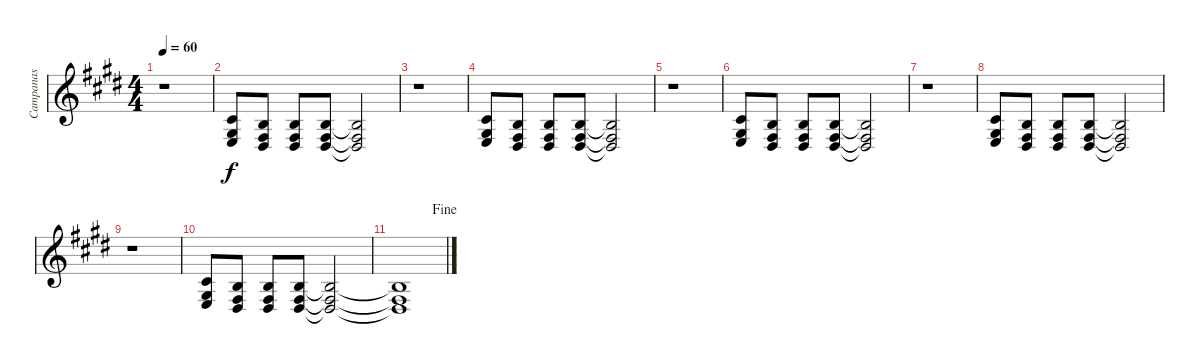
\track ("Campanas" "Campanas") {instrument glockenspiel}
\staff {score}
\tuning (E4 B3 G3 D3 A2) {hide}
\ts (4 4)
\tempo 60
\clef g2
\ks e
r.1{dy f} |
(2.2 1.3 2.4).8 (0.2 4.4 6.5).8 (0.2 4.4 6.5).8 (0.2 1.4 9.5).8 (0.2{t} 1.4{t} 9.5{t}).2 |
r.1 |
(2.2 1.3 2.4).8 (0.2 4.4 6.5).8 (0.2 4.4 6.5).8 (0.2 1.4 9.5).8 (0.2{t} 1.4{t} 9.5{t}).2 |
r.1 |
(2.2 1.3 2.4).8 (0.2 4.4 6.5).8 (0.2 4.4 6.5).8 (0.2 1.4 9.5).8 (0.2{t} 1.4{t} 9.5{t}).2 |
r.1 |
(2.2 1.3 2.4).8 (0.2 4.4 6.5).8 (0.2 4.4 6.5).8 (0.2 1.4 9.5).8 (0.2{t} 1.4{t} 9.5{t}).2 |
r.1 |
(2.2 1.3 2.4).8 (0.2 4.4 6.5).8 (0.2 4.4 6.5).8 (0.2 1.4 9.5).8 (0.2{t} 1.4{t} 9.5{t}).2 |
\jump fine
(0.2{t} 1.4{t} 9.5{t}).1
